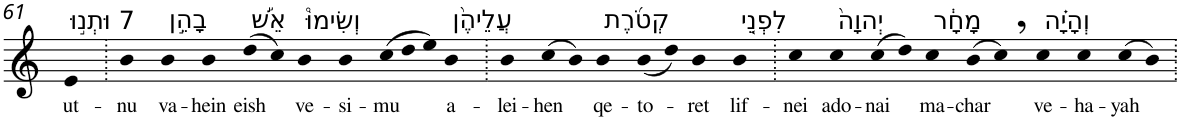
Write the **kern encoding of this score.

**kern	**text
*part1	*part1
*staff1	*staff1
*I"Piano	*
*I'Pno	*
!!LO:PB:g=z
*clefG2	*
*k[]	*
=61	=61
!LO:TX:a:t=7 וּתְנ֣וּ	!
!	!LO:LY:b
4e	ut-
=62.	=62.
!	!LO:LY:b
4b	-nu
!LO:TX:a:t=בָהֵ֣ן	!
!	!LO:LY:b
4b	va-
!	!LO:LY:b
4b	-hein
!LO:TX:a:t=אֵ֡שׁ	!
!	!LO:LY:b
(>8dd	eish
8cc)	.
!LO:TX:a:t=וְשִׂימוּ֩	!
!	!LO:LY:b
4b	ve-
!	!LO:LY:b
4b	-si-
*Xtuplet	*
!	!LO:LY:b
(>12cc	-mu
12dd	.
12ee)	.
!LO:TX:a:t=עֲלֵיהֶ֨ן	!
!	!LO:LY:b
4b	a-
=63.	=63.
!	!LO:LY:b
4b	-lei-
!	!LO:LY:b
(>8cc	-hen
8b)	.
!LO:TX:a:t=קְטֹ֜רֶת	!
!	!LO:LY:b
4b	qe-
!	!LO:LY:b
(<8b	-to-
8dd)	.
!	!LO:LY:b
4b	-ret
!LO:TX:a:t=לִפְנֵ֤י	!
!	!LO:LY:b
4b	lif-
=64.	=64.
!	!LO:LY:b
4cc	-nei
!LO:TX:a:t=יְהוָה֙	!
!	!LO:LY:b
4cc	ado-
!	!LO:LY:b
(>8cc	-nai
8dd)	.
!LO:TX:a:t=מָחָ֔ר	!
!	!LO:LY:b
4cc	ma-
!	!LO:LY:b
(>8b	-char
8cc,)	.
!LO:TX:a:t=וְהָיָ֗ה	!
!	!LO:LY:b
4cc	ve-
!	!LO:LY:b
4cc	-ha-
!	!LO:LY:b
(>8cc	-yah
8b)	.
=.	=.
*-	*-
